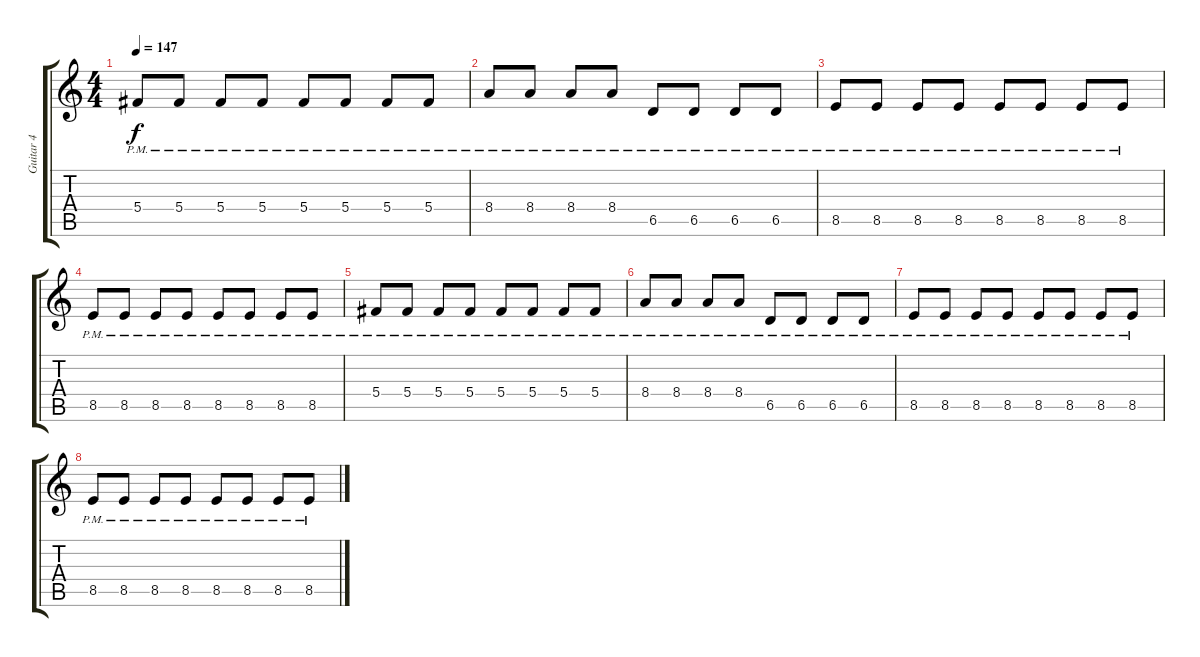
\track ("Guitar 4" "Guitar 4") {instrument distortionguitar}
\staff {score tabs}
\tuning (Eb4 Bb3 Gb3 Db3 Ab2 Eb2) {hide}
\ts (4 4)
\tempo 147
\clef g2
\ks c
5.4{pm}.8{dy f balance 16} 5.4{pm}.8{balance 15} 5.4{pm}.8{balance 14} 5.4{pm}.8{balance 13} 5.4{pm}.8{balance 12} 5.4{pm}.8{balance 11} 5.4{pm}.8{balance 10} 5.4{pm}.8{balance 9} |
8.4{pm}.8{balance 8} 8.4{pm}.8{balance 7} 8.4{pm}.8{balance 6} 8.4{pm}.8{balance 5} 6.5{pm}.8{balance 4} 6.5{pm}.8{balance 3} 6.5{pm}.8{balance 2} 6.5{pm}.8{balance 1} |
8.5{pm}.8{balance 0} 8.5{pm}.8{balance 1} 8.5{pm}.8{balance 2} 8.5{pm}.8{balance 3} 8.5{pm}.8{balance 4} 8.5{pm}.8{balance 5} 8.5{pm}.8{balance 6} 8.5{pm}.8{balance 7} |
8.5{pm}.8{balance 8} 8.5{pm}.8{balance 9} 8.5{pm}.8{balance 10} 8.5{pm}.8{balance 11} 8.5{pm}.8{balance 12} 8.5{pm}.8{balance 13} 8.5{pm}.8{balance 14} 8.5{pm}.8{balance 15} |
5.4{pm}.8{balance 16} 5.4{pm}.8{balance 15} 5.4{pm}.8{balance 14} 5.4{pm}.8{balance 13} 5.4{pm}.8{balance 12} 5.4{pm}.8{balance 11} 5.4{pm}.8{balance 10} 5.4{pm}.8{balance 9} |
8.4{pm}.8{balance 8} 8.4{pm}.8{balance 7} 8.4{pm}.8{balance 6} 8.4{pm}.8{balance 5} 6.5{pm}.8{balance 4} 6.5{pm}.8{balance 3} 6.5{pm}.8{balance 2} 6.5{pm}.8{balance 1} |
8.5{pm}.8{balance 0} 8.5{pm}.8{balance 1} 8.5{pm}.8{balance 2} 8.5{pm}.8{balance 3} 8.5{pm}.8{balance 4} 8.5{pm}.8{balance 5} 8.5{pm}.8{balance 6} 8.5{pm}.8{balance 7} |
8.5{pm}.8{balance 8} 8.5{pm}.8{balance 9} 8.5{pm}.8{balance 10} 8.5{pm}.8{balance 11} 8.5{pm}.8{balance 12} 8.5{pm}.8{balance 13} 8.5{pm}.8{balance 14} 8.5{pm}.8{balance 15}
